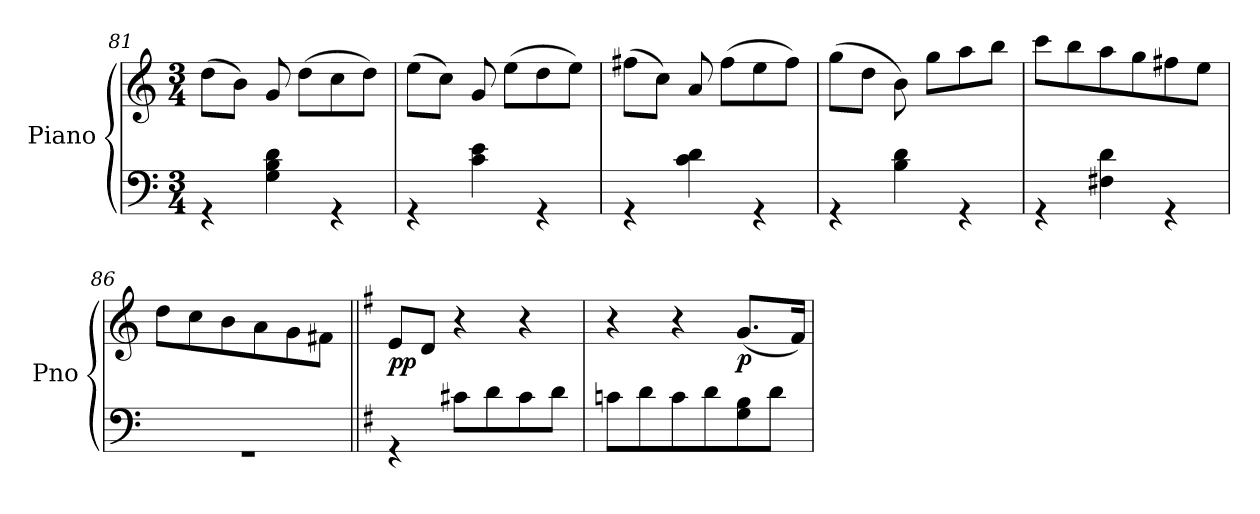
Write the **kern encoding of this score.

**kern	**kern	**dynam
*part1	*part1	*part1
*staff2	*staff1	*staff1/2
*I"Piano	*	*
*I'Pno	*	*
*clefF4	*clefG2	*
*k[]	*k[]	*
*M3/4	*M3/4	*
=81	=81	=81
*^	*	*
2.ryy	4r	(>8dd\L	.
.	.	8b\J)	.
.	4G\ 4B\ 4d\	8g/	.
.	.	(>8dd\L	.
.	4r	8cc\	.
.	.	8dd\J)	.
=82	=82	=82	=82
2.ryy	4r	(>8ee\L	.
.	.	8cc\J)	.
.	4c\ 4e\	8g/	.
.	.	(>8ee\L	.
.	4r	8dd\	.
.	.	8ee\J)	.
=83	=83	=83	=83
2.ryy	4r	(>8ff#X\L	.
.	.	8cc\J)	.
.	4c\ 4d\	8a/	.
.	.	(>8ff#\L	.
.	4r	8ee\	.
.	.	8ff#\J)	.
=84	=84	=84	=84
2.ryy	4r	(>8gg\L	.
.	.	8dd\J	.
.	4B\ 4d\	8b\)	.
.	.	8gg\L	.
.	4r	8aa\	.
.	.	8bb\J	.
!!LO:LB:g=z
=85	=85	=85	=85
2.ryy	4r	8ccc\L	.
.	.	8bb\	.
.	4F#X\ 4d\	8aa\	.
.	.	8gg\	.
.	4r	8ff#X\	.
.	.	8ee\J	.
=86	=86	=86	=86
2.ryy	2.r	8dd\L	.
.	.	8cc\	.
.	.	8b\	.
.	.	8a\	.
.	.	8g\	.
.	.	8f#X\J	.
=87||	=87||	=87||	=87||
*k[f#]	*	*k[f#]	*
!	!	!	!LO:DY:b
2.ryy	4r	8e/L	pp
.	.	8d/J	.
.	8c#X\L	4r	.
.	8d\	.	.
.	8c#\	4r	.
.	8d\J	.	.
=88	=88	=88	=88
2.ryy	8cn\L	4r	.
.	8d\	.	.
.	8c\	4r	.
.	8d\	.	.
!	!	!	!LO:DY:b
.	8G\ 8B\	(<8.g/L	p
.	8d\J	.	.
.	.	16f#/Jk)	.
*v	*v	*	*
=	=	=
*-	*-	*-
